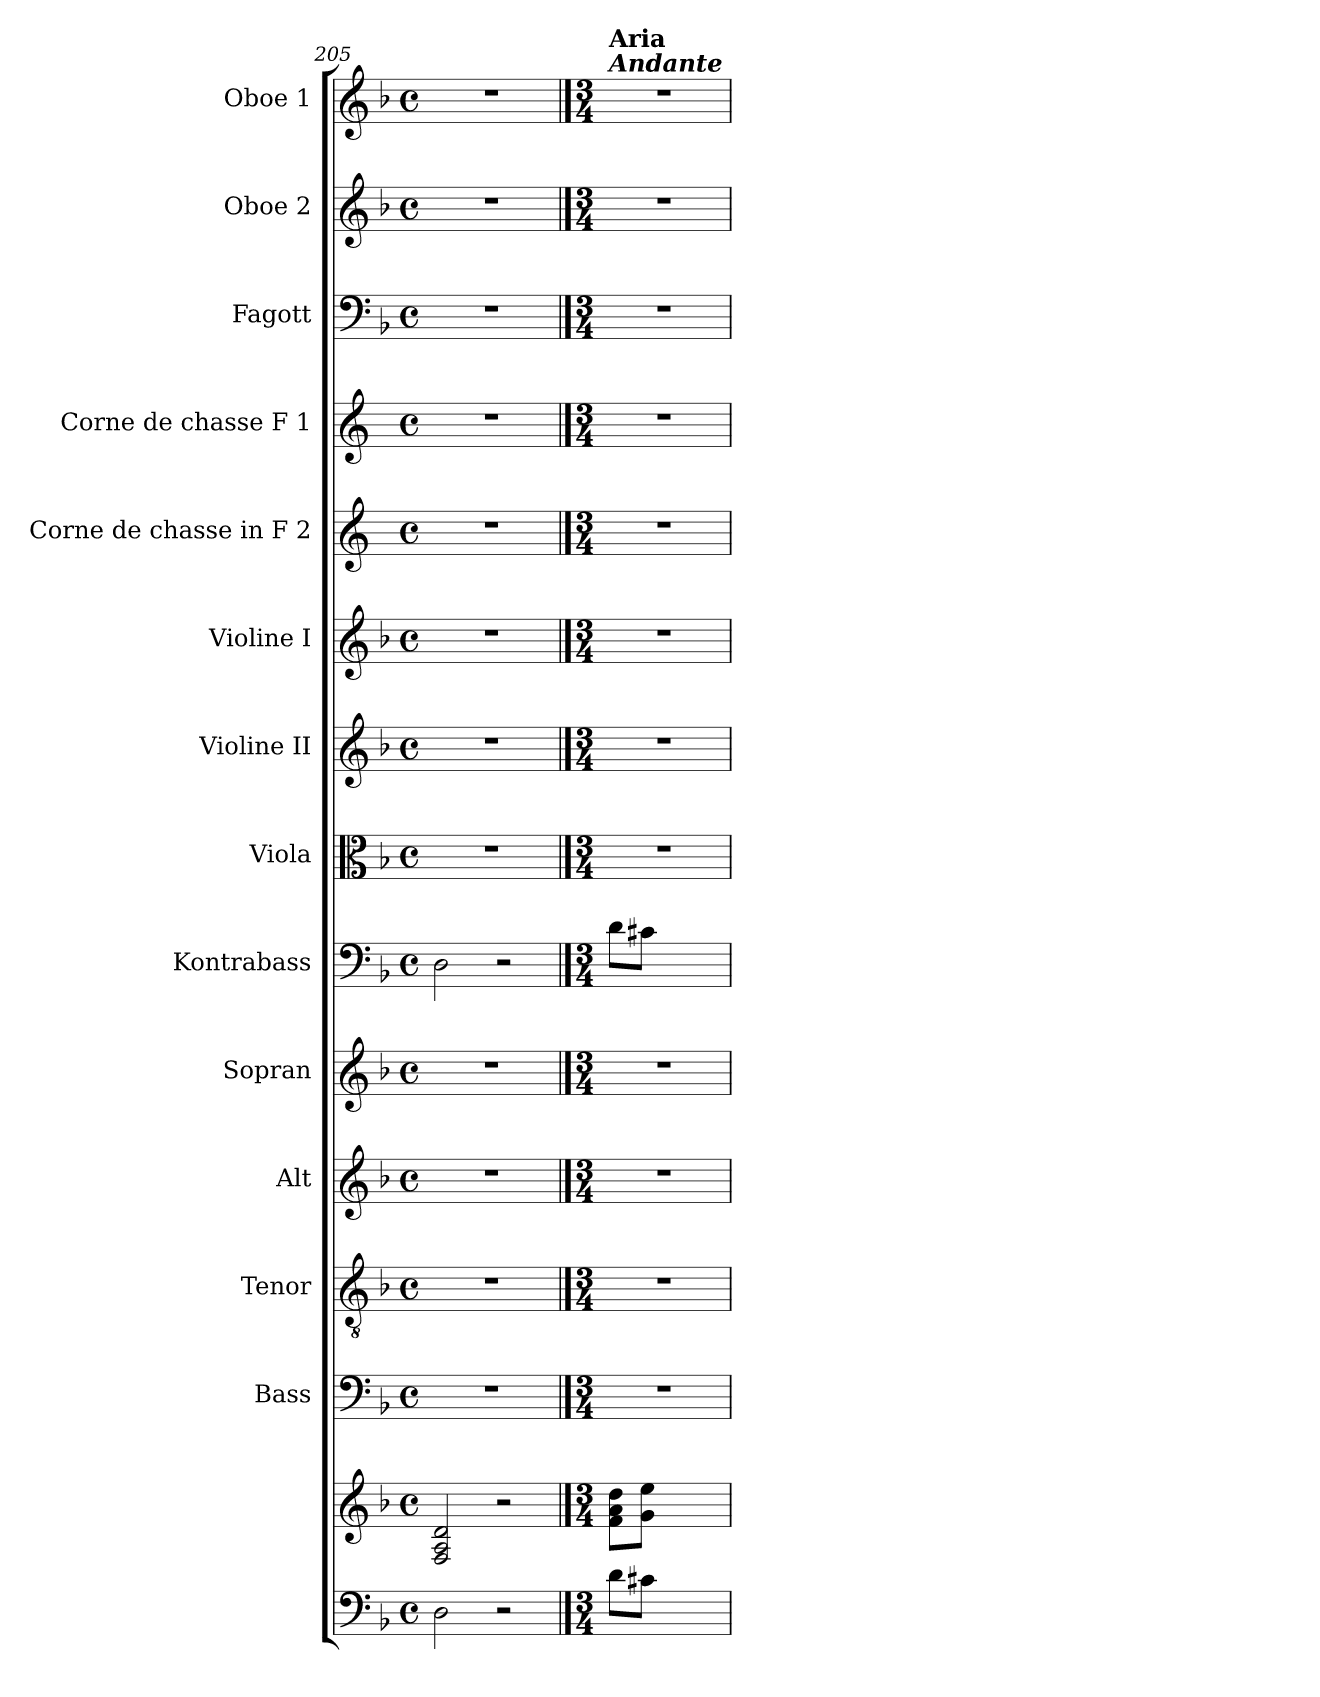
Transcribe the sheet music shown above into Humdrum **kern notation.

**kern	**kern	**kern	**kern	**kern	**kern	**kern	**kern	**kern	**kern	**kern	**kern	**kern	**kern	**kern
*part14	*part14	*part13	*part12	*part11	*part10	*part9	*part8	*part7	*part6	*part5	*part4	*part3	*part2	*part1
*staff15	*staff14	*staff13	*staff12	*staff11	*staff10	*staff9	*staff8	*staff7	*staff6	*staff5	*staff4	*staff3	*staff2	*staff1
*	*	*I"Bass	*I"Tenor	*I"Alt	*I"Sopran	*I"Kontrabass	*I"Viola	*I"Violine II	*I"Violine I	*I"Corne de chasse in F 2	*I"Corne de chasse F 1	*I"Fagott	*I"Oboe 2	*I"Oboe 1
*	*	*I'B.	*I'T.	*I'A.	*I'S.	*I'Kb.	*I'Vla.	*I'Vl. II	*I'Vl. I	*	*	*I'Fg.	*I'Ob. 2	*I'Ob. 1
*clefF4	*clefG2	*clefF4	*clefGv2	*clefG2	*clefG2	*clefF4	*clefC3	*clefG2	*clefG2	*clefG2	*clefG2	*clefF4	*clefG2	*clefG2
*	*	*	*	*	*	*ITrd7c12	*	*	*	*ITrd4c7	*ITrd4c7	*	*	*
*k[b-]	*k[b-]	*k[b-]	*k[b-]	*k[b-]	*k[b-]	*k[b-]	*k[b-]	*k[b-]	*k[b-]	*k[b-]	*k[b-]	*k[b-]	*k[b-]	*k[b-]
*F:	*F:	*F:	*F:	*F:	*F:	*F:	*F:	*F:	*F:	*F:	*F:	*F:	*F:	*F:
*M4/4	*M4/4	*M4/4	*M4/4	*M4/4	*M4/4	*M4/4	*M4/4	*M4/4	*M4/4	*M4/4	*M4/4	*M4/4	*M4/4	*M4/4
*met(c)	*met(c)	*met(c)	*met(c)	*met(c)	*met(c)	*met(c)	*met(c)	*met(c)	*met(c)	*met(c)	*met(c)	*met(c)	*met(c)	*met(c)
=205	=205	=205	=205	=205	=205	=205	=205	=205	=205	=205	=205	=205	=205	=205
2D\	2F/ 2A/ 2d/	1r	1r	1r	1r	2DD\	1r	1r	1r	1r	1r	1r	1r	1r
2r	2r	.	.	.	.	2r	.	.	.	.	.	.	.	.
!!LO:PB:g=z
==206	==206	==206	==206	==206	==206	==206	==206	==206	==206	==206	==206	==206	==206	==206
*M3/4	*M3/4	*M3/4	*M3/4	*M3/4	*M3/4	*M3/4	*M3/4	*M3/4	*M3/4	*M3/4	*M3/4	*M3/4	*M3/4	*M3/4
!	!	!	!	!	!	!	!	!	!	!	!	!	!	!LO:TX:a:Bi:t=Andante
!	!	!	!	!	!	!	!	!	!	!	!	!	!	!LO:TX:a:B:t=Aria
8d\L	8f\ 8a\ 8dd\L	2.r	2.r	2.r	2.r	8D\L	2.r	2.r	2.r	2.r	2.r	2.r	2.r	2.r
8c#X\J	8g\ 8ee\J	.	.	.	.	8C#X\J	.	.	.	.	.	.	.	.
2ryy	2ryy	.	.	.	.	2ryy	.	.	.	.	.	.	.	.
=	=	=	=	=	=	=	=	=	=	=	=	=	=	=
*-	*-	*-	*-	*-	*-	*-	*-	*-	*-	*-	*-	*-	*-	*-
